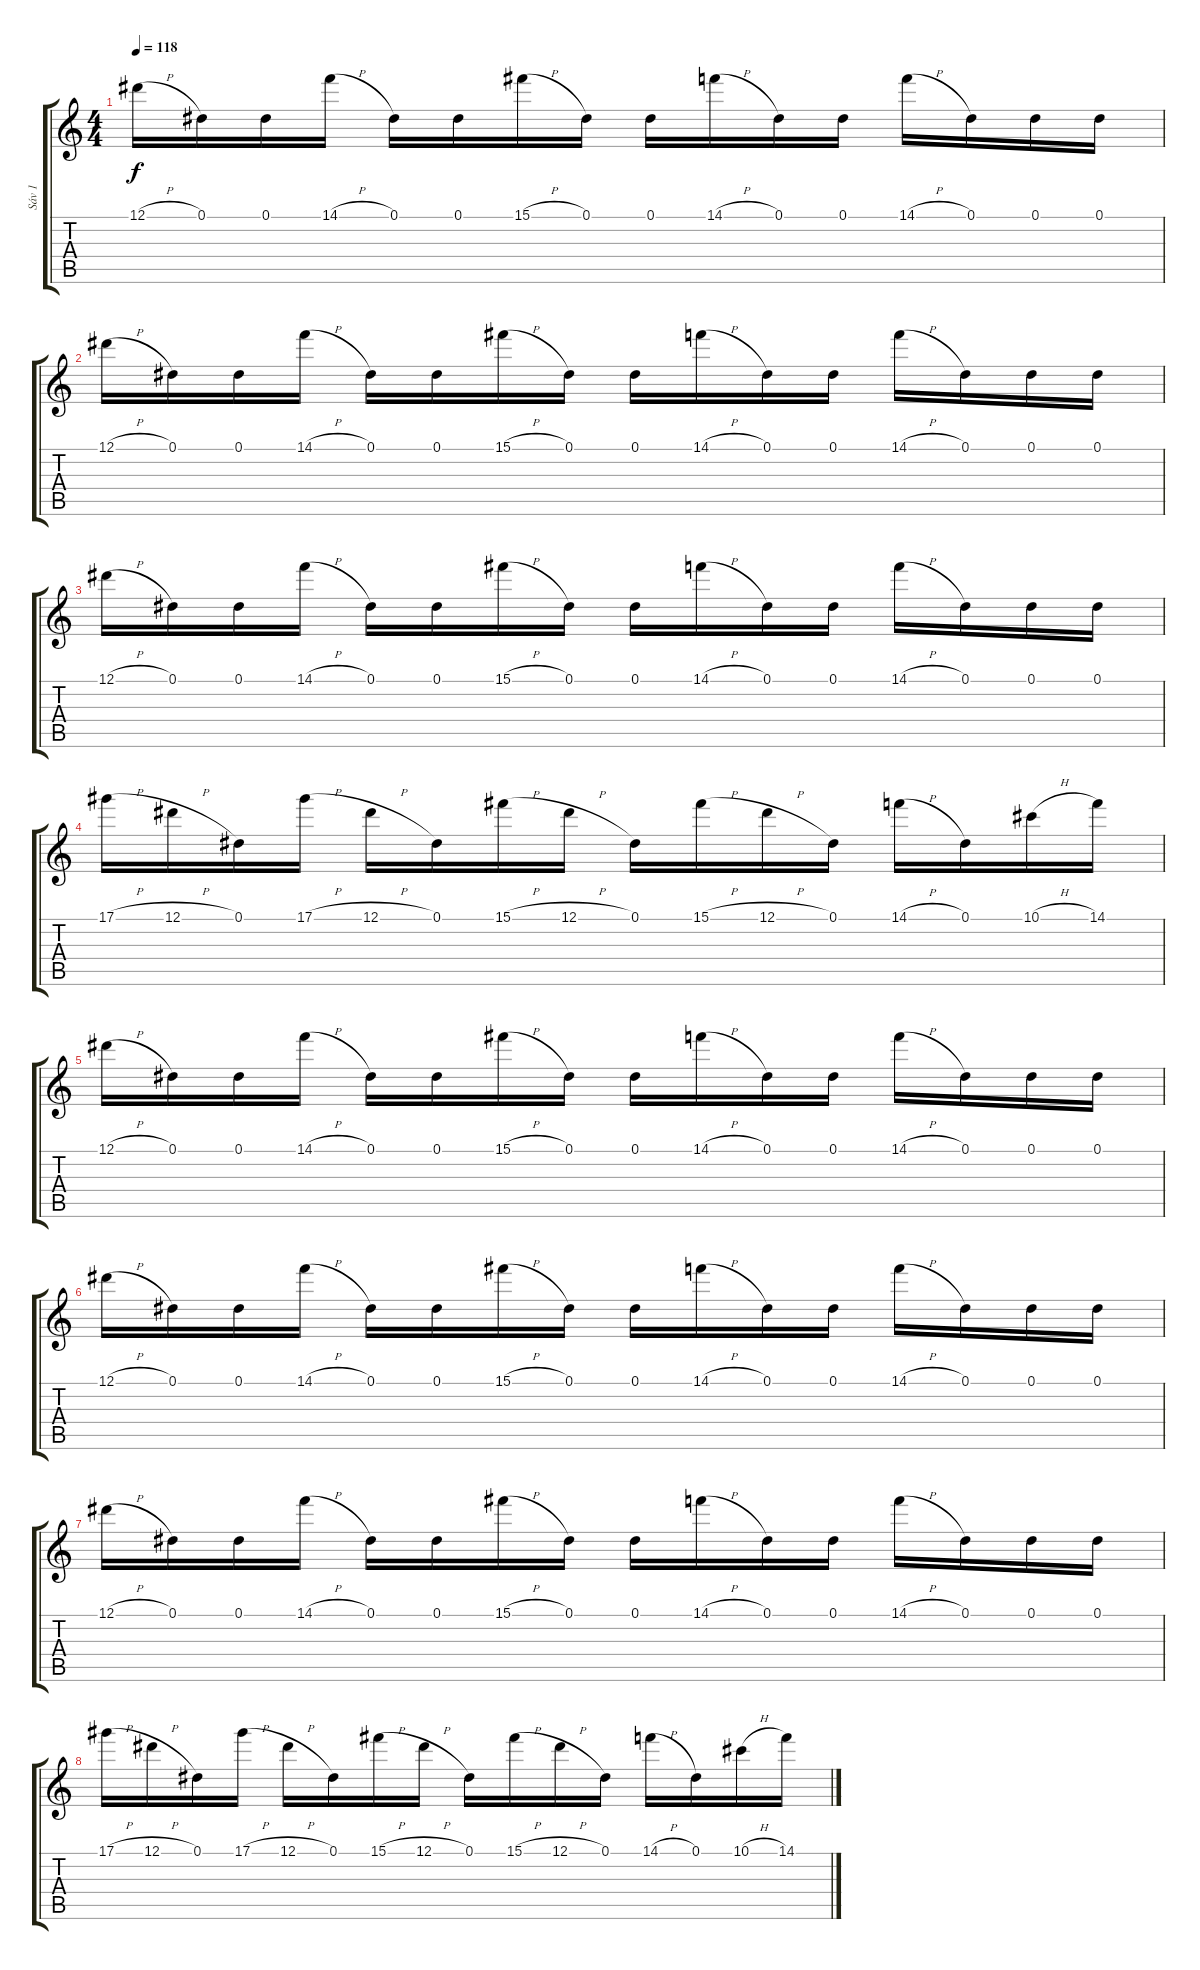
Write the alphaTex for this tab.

\track ("Sáv 1" "Sáv 1") {solo instrument distortionguitar}
\staff {score tabs}
\tuning (Eb4 Bb3 Gb3 Db3 Ab2 Db2) {hide}
\ts (4 4)
\tempo 118
\clef g2
\ks c
12.1{h}.16{dy f} 0.1.16 0.1.16 14.1{h}.16 0.1.16 0.1.16 15.1{h}.16 0.1.16 0.1.16 14.1{h}.16 0.1.16 0.1.16 14.1{h}.16 0.1.16 0.1.16 0.1.16 |
12.1{h}.16 0.1.16 0.1.16 14.1{h}.16 0.1.16 0.1.16 15.1{h}.16 0.1.16 0.1.16 14.1{h}.16 0.1.16 0.1.16 14.1{h}.16 0.1.16 0.1.16 0.1.16 |
12.1{h}.16 0.1.16 0.1.16 14.1{h}.16 0.1.16 0.1.16 15.1{h}.16 0.1.16 0.1.16 14.1{h}.16 0.1.16 0.1.16 14.1{h}.16 0.1.16 0.1.16 0.1.16 |
17.1{h}.16 12.1{h}.16 0.1.16 17.1{h}.16 12.1{h}.16 0.1.16 15.1{h}.16 12.1{h}.16 0.1.16 15.1{h}.16 12.1{h}.16 0.1.16 14.1{h}.16 0.1.16 10.1{h}.16 14.1.16 |
12.1{h}.16 0.1.16 0.1.16 14.1{h}.16 0.1.16 0.1.16 15.1{h}.16 0.1.16 0.1.16 14.1{h}.16 0.1.16 0.1.16 14.1{h}.16 0.1.16 0.1.16 0.1.16 |
12.1{h}.16 0.1.16 0.1.16 14.1{h}.16 0.1.16 0.1.16 15.1{h}.16 0.1.16 0.1.16 14.1{h}.16 0.1.16 0.1.16 14.1{h}.16 0.1.16 0.1.16 0.1.16 |
12.1{h}.16 0.1.16 0.1.16 14.1{h}.16 0.1.16 0.1.16 15.1{h}.16 0.1.16 0.1.16 14.1{h}.16 0.1.16 0.1.16 14.1{h}.16 0.1.16 0.1.16 0.1.16 |
17.1{h}.16 12.1{h}.16 0.1.16 17.1{h}.16 12.1{h}.16 0.1.16 15.1{h}.16 12.1{h}.16 0.1.16 15.1{h}.16 12.1{h}.16 0.1.16 14.1{h}.16 0.1.16 10.1{h}.16 14.1.16
